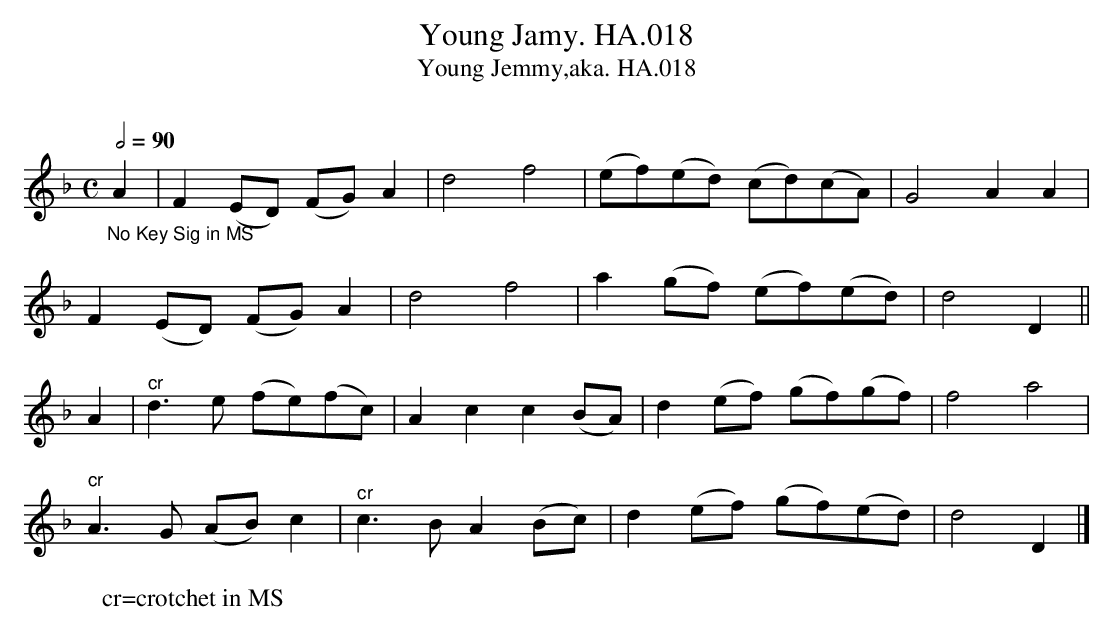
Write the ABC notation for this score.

X:1
T:Young Jamy. HA.018
T:Young Jemmy,aka. HA.018
M:C
L:1/8
Q:1/2=90
O:
K:F
"_No Key Sig in MS"\
A2|F2(ED) (FG) A2|d4f4|(ef)(ed) (cd)(cA)|G4A2A2|
F2(ED) (FG) A2|d4f4|a2 (gf) (ef)(ed)|d4D2||
A2|"^cr"d3e (fe)(fc)|A2c2c2 (BA)|d2 (ef) (gf)(gf)|f4a4|
"^cr"A3G (AB)c2|"^cr"c3BA2(Bc)|d2 (ef) (gf)(ed)|d4D2|]
W:cr=crotchet in MS
